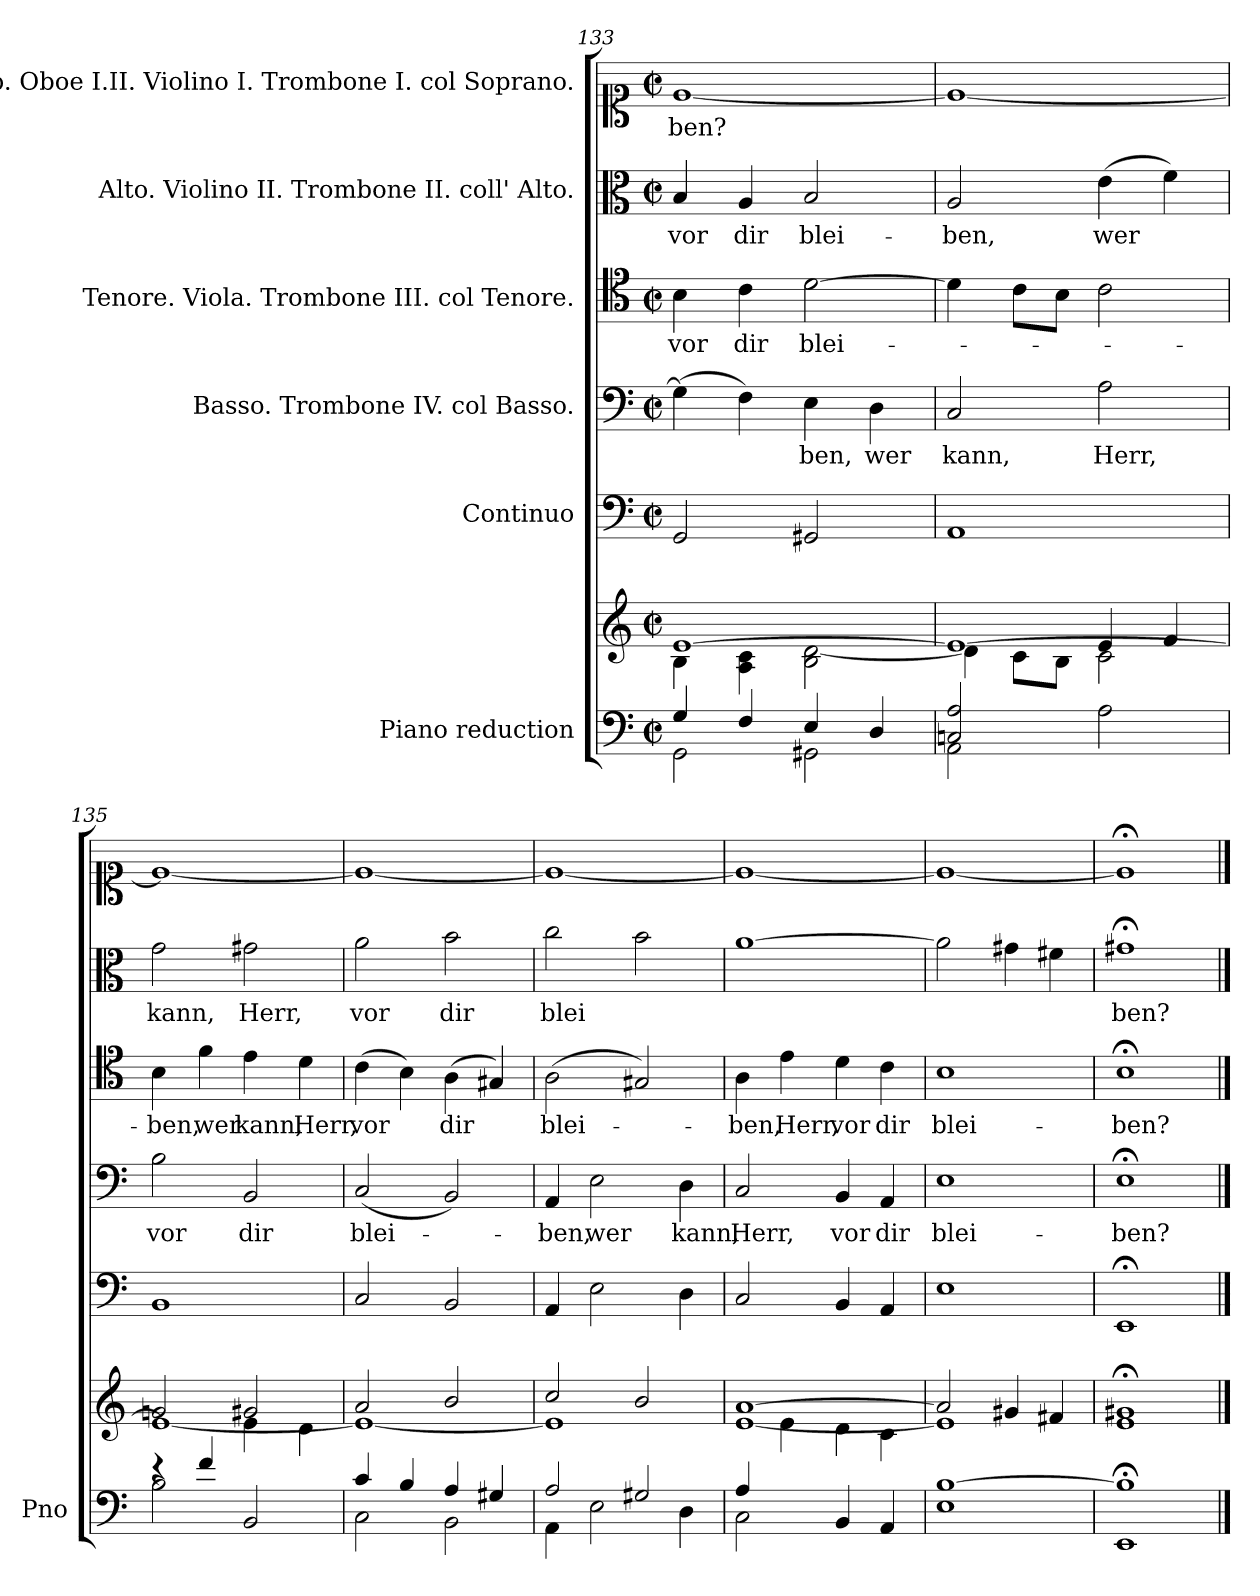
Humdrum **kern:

**kern	**kern	**kern	**kern	**text	**kern	**text	**kern	**text	**kern	**text
*part6	*part6	*part5	*part4	*part4	*part3	*part3	*part2	*part2	*part1	*part1
*staff7	*staff6	*staff5	*staff4	*staff4	*staff3	*staff3	*staff2	*staff2	*staff1	*staff1
*I"Piano reduction	*	*I"Continuo	*I"Basso. Trombone IV. col Basso.	*	*I"Tenore. Viola. Trombone III. col Tenore.	*	*I"Alto. Violino II. Trombone II. coll' Alto.	*	*I"Soprano. Oboe I.II. Violino I. Trombone I. col Soprano.	*
*I'Pno	*	*	*	*	*	*	*	*	*	*
*clefF4	*clefG2	*clefF4	*clefF4	*	*clefC4	*	*clefC3	*	*clefC1	*
*k[]	*k[]	*k[]	*k[]	*	*k[]	*	*k[]	*	*k[]	*
*M2/2	*M2/2	*M2/2	*M2/2	*	*M2/2	*	*M2/2	*	*M2/2	*
*met(c|)	*met(c|)	*met(c|)	*met(c|)	*	*met(c|)	*	*met(c|)	*	*met(c|)	*
=133	=133	=133	=133	=133	=133	=133	=133	=133	=133	=133
*^	*^	*	*	*	*	*	*	*	*	*
!	!	!	!	!	!	!LO:LY:b	!	!LO:LY:b	!	!LO:LY:b	!	!LO:LY:b
4G/	2GG\	[1e	4B\	2GG/	(>4G\]	-	4B\	vor	4B/	vor	[1e	ben?
!	!	!	!	!	!	!LO:LY:b	!	!LO:LY:b	!	!LO:LY:b	!	!
4F/	.	.	4A\ 4c\	.	4F\)	-	4c\	dir	4A/	dir	.	.
!	!	!	!	!	!	!LO:LY:b	!	!LO:LY:b	!	!LO:LY:b	!	!
4E/	2GG#X\	.	2B\ [2d\	2GG#X/	4E\	ben,	[2d\	blei-	2B/	blei-	.	.
!	!	!	!	!	!	!LO:LY:b	!	!	!	!	!	!
4D/	.	.	.	.	4D\	wer	.	.	.	.	.	.
=134	=134	=134	=134	=134	=134	=134	=134	=134	=134	=134	=134	=134
*	*	*	*^	*	*	*	*	*	*	*	*	*
!	!	!	!	!	!	!	!LO:LY:b	!	!	!	!LO:LY:b	!	!
2Cn/ 2A/	2AA\	1e_	4d\]	2ryy	1AA	2C/	kann,	4d\]	.	2A/	ben,	1e_	.
.	.	.	8c\L	.	.	.	.	8c\L	.	.	.	.	.
.	.	.	8B\J	.	.	.	.	8B\J	.	.	.	.	.
!	!	!	!	!	!	!	!LO:LY:b	!	!	!	!LO:LY:b	!	!
2ryy	2A\	.	4e/	2c\	.	2A\	Herr,	2c\	.	(>4e\	wer	.	.
.	.	.	4f/	.	.	.	.	.	.	4f\)	.	.	.
=135	=135	=135	=135	=135	=135	=135	=135	=135	=135	=135	=135	=135	=135
!	!	!	!	!	!	!	!LO:LY:b	!	!LO:LY:b	!	!LO:LY:b	!	!
4re	2B\	2gn/	1e_	2ryy	1BB	2B\	vor	4B\	ben,	2g\	kann,	1e_	.
!	!	!	!	!	!	!	!	!	!LO:LY:b	!	!	!	!
4f/	.	.	.	.	.	.	.	4f\	wer	.	.	.	.
!	!	!	!	!	!	!	!LO:LY:b	!	!LO:LY:b	!	!LO:LY:b	!	!
2ryy	2BB/	2g#X/	.	4e\	.	2BB/	dir	4e\	kann,	2g#X\	Herr,	.	.
!	!	!	!	!	!	!	!	!	!LO:LY:b	!	!	!	!
.	.	.	.	4d\	.	.	.	4d\	Herr,	.	.	.	.
!!LO:LB:g=z
=136	=136	=136	=136	=136	=136	=136	=136	=136	=136	=136	=136	=136	=136
!	!	!	!	!	!	!	!LO:LY:b	!	!LO:LY:b	!	!LO:LY:b	!	!
*	*	*	*v	*v	*	*	*	*	*	*	*	*	*
4c/	2C\	2a/	1e_	2C/	(<2C/	blei-	(>4c\	vor	2a\	vor	1e_	.
4B/	.	.	.	.	.	.	4B\)	.	.	.	.	.
!	!	!	!	!	!	!	!	!LO:LY:b	!	!LO:LY:b	!	!
4A/	2BB\	2b/	.	2BB/	2BB/)	.	(>4A\	dir	2b\	dir	.	.
4G#X/	.	.	.	.	.	.	4G#X/)	.	.	.	.	.
=137	=137	=137	=137	=137	=137	=137	=137	=137	=137	=137	=137	=137
!	!	!	!	!	!	!LO:LY:b	!	!LO:LY:b	!	!LO:LY:b	!	!
2A/	4AA\	2cc/	1e]	4AA/	4AA/	ben,	(>2A\	blei-	2cc\	blei-	1e_	.
!	!	!	!	!	!	!LO:LY:b	!	!	!	!	!	!
.	2E\	.	.	2E\	2E\	wer	.	.	.	.	.	.
2G#X/	.	2b/	.	.	.	.	2G#X/)	.	2b\	.	.	.
!	!	!	!	!	!	!LO:LY:b	!	!	!	!	!	!
.	4D\	.	.	4D\	4D\	kann,	.	.	.	.	.	.
=138	=138	=138	=138	=138	=138	=138	=138	=138	=138	=138	=138	=138
!	!	!	!	!	!	!LO:LY:b	!	!LO:LY:b	!	!LO:LY:b	!	!
4A/	2C\	[1e [1a	4ryy	2C/	2C/	Herr,	4A\	ben,	[1a	--	1e_	.
!	!	!	!	!	!	!	!	!LO:LY:b	!	!	!	!
2.ryy	.	.	4e\	.	.	.	4e\	Herr,	.	.	.	.
!	!	!	!	!	!	!LO:LY:b	!	!LO:LY:b	!	!	!	!
.	4BB/	.	4d\	4BB/	4BB/	vor	4d\	vor	.	.	.	.
!	!	!	!	!	!	!LO:LY:b	!	!LO:LY:b	!	!	!	!
.	4AA/	.	4c\	4AA/	4AA/	dir	4c\	dir	.	.	.	.
=139	=139	=139	=139	=139	=139	=139	=139	=139	=139	=139	=139	=139
!	!	!	!	!	!	!LO:LY:b	!	!LO:LY:b	!	!	!	!
*v	*v	*	*	*	*	*	*	*	*	*	*	*
1E [1B	2a/]	1e]	1E	1E	blei-	1B	blei-	2a\]	.	1e_	.
.	4g#X/	.	.	.	.	.	.	4g#X\	.	.	.
.	4f#X/	.	.	.	.	.	.	4f#X\	.	.	.
*	*v	*v	*	*	*	*	*	*	*	*	*
=140	=140	=140	=140	=140	=140	=140	=140	=140	=140	=140
!	!	!	!	!LO:LY:b	!	!LO:LY:b	!	!LO:LY:b	!	!
1EE; 1B];	1e;< 1g#X;<	1EE;<	1E;<	ben?	1B;<	ben?	1g#X;<	ben?	1e;<]	.
==	==	==	==	==	==	==	==	==	==	==
*-	*-	*-	*-	*-	*-	*-	*-	*-	*-	*-
